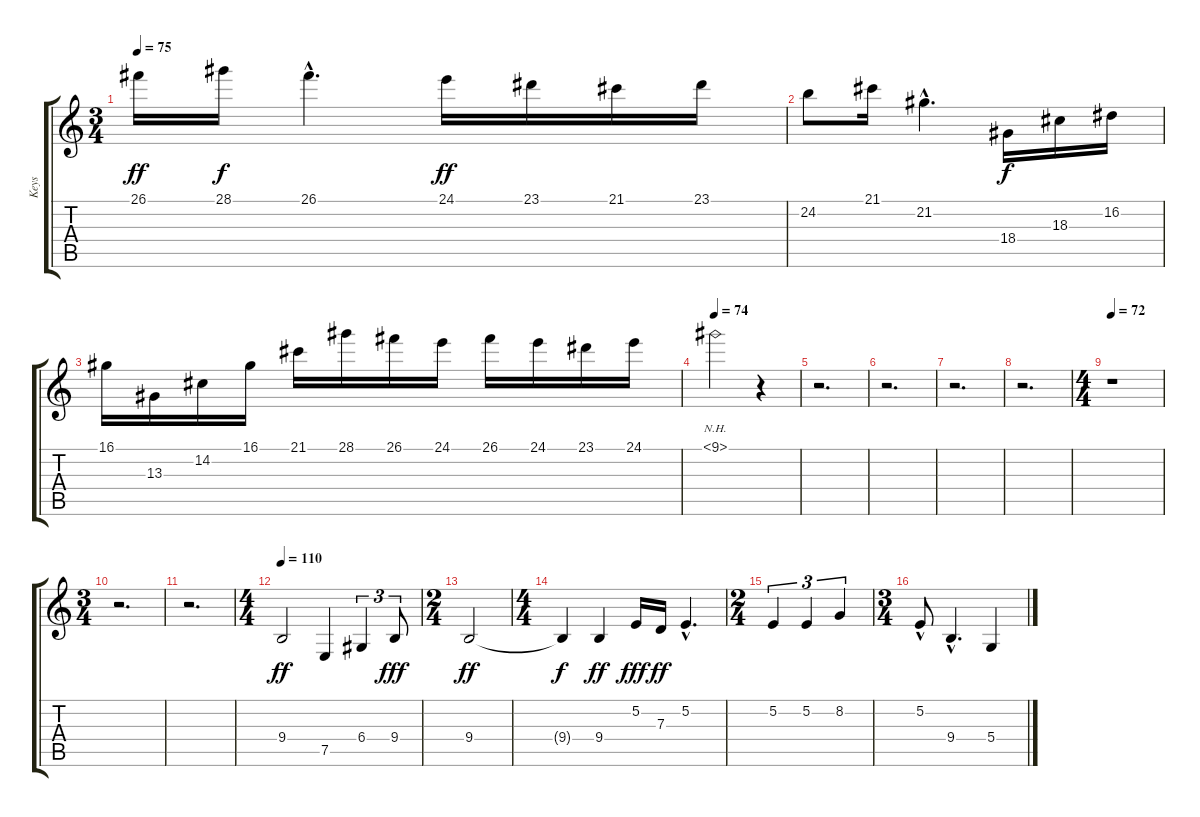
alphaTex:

\track ("Keys" "Keys") {instrument lead1square}
\staff {score tabs}
\tuning (E4 B3 G3 D3 A2 E2) {hide}
\ts (3 4)
\tempo 75
\clef g2
\ks c
26.1.16{dy ff} 28.1.16{dy f} 26.1{hac}.4{d} 24.1.16{dy ff} 23.1.16 21.1.16 23.1.16 |
24.2.8 21.1.16 21.2{hac}.4{d} 18.4.16{dy f} 18.3.16 16.2.16 |
16.1.16 13.3.16 14.2.16 16.1.16 21.1.16 28.1.16 26.1.16 24.1.16 26.1.16 24.1.16 23.1.16 24.1.16 |
\tempo 74
9.1{nh}.2 r.4 |
r.2{d} |
r.2{d} |
r.2{d} |
r.2{d} |
\ts (4 4)
\tempo 72
r.1 |
\ts (3 4)
r.2{d} |
r.2{d} |
\ts (4 4)
\tempo 110
9.4.2{dy ff balance 6} 7.5.4 6.4.4{tu (3 2)} 9.4.8{tu (3 2) dy fff} |
\ts (2 4)
9.4.2{dy ff} |
\ts (4 4)
9.4{t}.4{dy f} 9.4.4{dy ff} 5.2.16{dy fff} 7.3.16{dy ff} 5.2{hac}.4{d} |
\ts (2 4)
5.2.4{tu (3 2)} 5.2.4{tu (3 2)} 8.2.4{tu (3 2)} |
\ts (3 4)
5.2{hac}.8 9.4{hac}.4{d} 5.4.4
